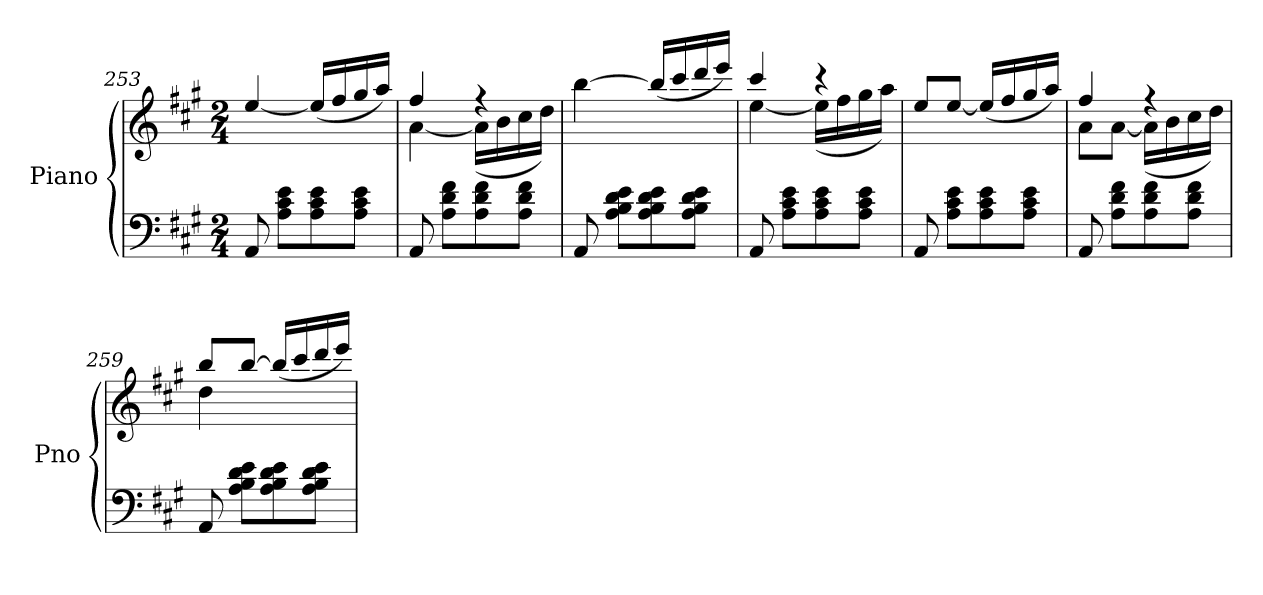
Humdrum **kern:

**kern	**kern
*part1	*part1
*staff2	*staff1
*I"Piano	*
*I'Pno	*
*clefF4	*clefG2
*k[f#c#g#]	*k[f#c#g#]
*A:	*A:
*M2/4	*M2/4
=253	=253
8AA/	[4ee/
8A\ 8c#\ 8e\L	.
8A\ 8c#\ 8e\	(<16ee/LL]
.	16ff#/
8A\ 8c#\ 8e\J	16gg#/
.	16aa/JJ)
=254	=254
*	*^
8AA/	4ff#/	[4a\
8A\ 8d\ 8f#\L	.	.
8A\ 8d\ 8f#\	4rff	(<16a\LL]
.	.	16b\
8A\ 8d\ 8f#\J	.	16cc#\
.	.	16dd\JJ)
*	*v	*v
=255	=255
8AA/	[4bb\
8A\ 8B\ 8d\ 8e\L	.
8A\ 8B\ 8d\ 8e\	(<16bb/LL]
.	16ccc#/
8A\ 8B\ 8d\ 8e\J	16ddd/
.	16eee/JJ)
=256	=256
*	*^
8AA/	4ccc#/	[4ee\
8A\ 8c#\ 8e\L	.	.
8A\ 8c#\ 8e\	4rccc	(<16ee\LL]
.	.	16ff#\
8A\ 8c#\ 8e\J	.	16gg#\
.	.	16aa\JJ)
=257	=257	=257
!	!LO:TX:a:t=cresc.	!
*	*v	*v
8AA/	8ee/L
8A\ 8c#\ 8e\L	[8ee/J
8A\ 8c#\ 8e\	(<16ee/LL]
.	16ff#/
8A\ 8c#\ 8e\J	16gg#/
.	16aa/JJ)
!!LO:LB:g=z
=258	=258
*	*^
8AA/	4ff#/	8a\L
8A\ 8d\ 8f#\L	.	[8a\J
8A\ 8d\ 8f#\	4rff	(<16a\LL]
.	.	16b\
8A\ 8d\ 8f#\J	.	16cc#\
.	.	16dd\JJ)
=259	=259	=259
8AA/	8bb/L	4dd\
8A\ 8B\ 8d\ 8e\L	[8bb/J	.
8A\ 8B\ 8d\ 8e\	(>16bb/LL]	4ryy
.	16ccc#/	.
8A\ 8B\ 8d\ 8e\J	16ddd/	.
.	16eee/JJ)	.
*	*v	*v
=	=
*-	*-
